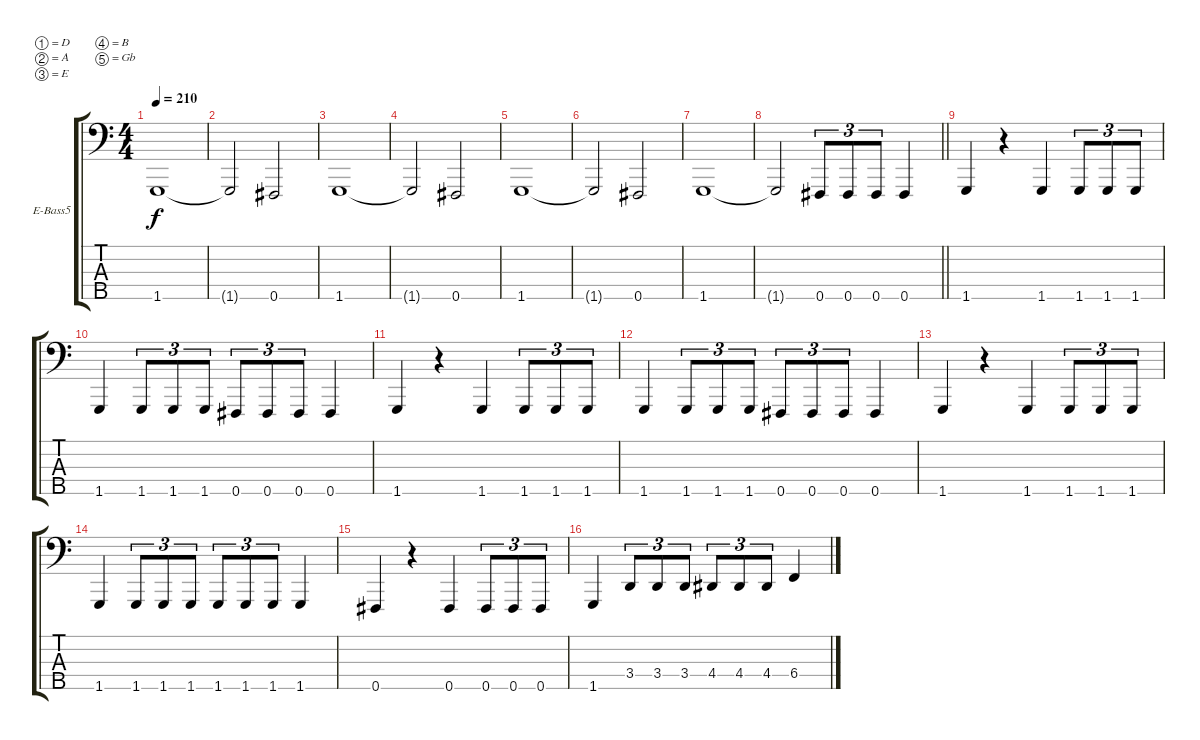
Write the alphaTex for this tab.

\bracketExtendMode groupsimilarinstruments
\firstSystemTrackNameOrientation horizontal
\otherSystemsTrackNameOrientation horizontal
\track ("Äîðîæêà 4" "E-Bass5") {instrument electricbasspick}
\staff {score tabs}
\tuning (D2 A1 E1 B0 Gb0)
\ts (4 4)
\beaming (8 2 2 2 2)
\tempo 210
\clef f4
\ks c
1.5.1{dy f instrument electricbasspick} |
1.5{t}.2 0.5.2 |
1.5.1 |
1.5{t}.2 0.5.2 |
1.5.1 |
1.5{t}.2 0.5.2 |
1.5.1 |
\barLineRight lightlight
1.5{t}.2 0.5.8{tu (3 2)} 0.5.8{tu (3 2)} 0.5.8{tu (3 2)} 0.5.4 |
\section ("" "")
1.5.4 r.4 1.5.4 1.5.8{tu (3 2)} 1.5.8{tu (3 2)} 1.5.8{tu (3 2)} |
1.5.4 1.5.8{tu (3 2)} 1.5.8{tu (3 2)} 1.5.8{tu (3 2)} 0.5.8{tu (3 2)} 0.5.8{tu (3 2)} 0.5.8{tu (3 2)} 0.5.4 |
1.5.4 r.4 1.5.4 1.5.8{tu (3 2)} 1.5.8{tu (3 2)} 1.5.8{tu (3 2)} |
1.5.4 1.5.8{tu (3 2)} 1.5.8{tu (3 2)} 1.5.8{tu (3 2)} 0.5.8{tu (3 2)} 0.5.8{tu (3 2)} 0.5.8{tu (3 2)} 0.5.4 |
1.5.4 r.4 1.5.4 1.5.8{tu (3 2)} 1.5.8{tu (3 2)} 1.5.8{tu (3 2)} |
1.5.4 1.5.8{tu (3 2)} 1.5.8{tu (3 2)} 1.5.8{tu (3 2)} 1.5.8{tu (3 2)} 1.5.8{tu (3 2)} 1.5.8{tu (3 2)} 1.5.4 |
0.5.4 r.4 0.5.4 0.5.8{tu (3 2)} 0.5.8{tu (3 2)} 0.5.8{tu (3 2)} |
1.5.4 3.4.8{tu (3 2)} 3.4.8{tu (3 2)} 3.4.8{tu (3 2)} 4.4.8{tu (3 2)} 4.4.8{tu (3 2)} 4.4.8{tu (3 2)} 6.4.4
